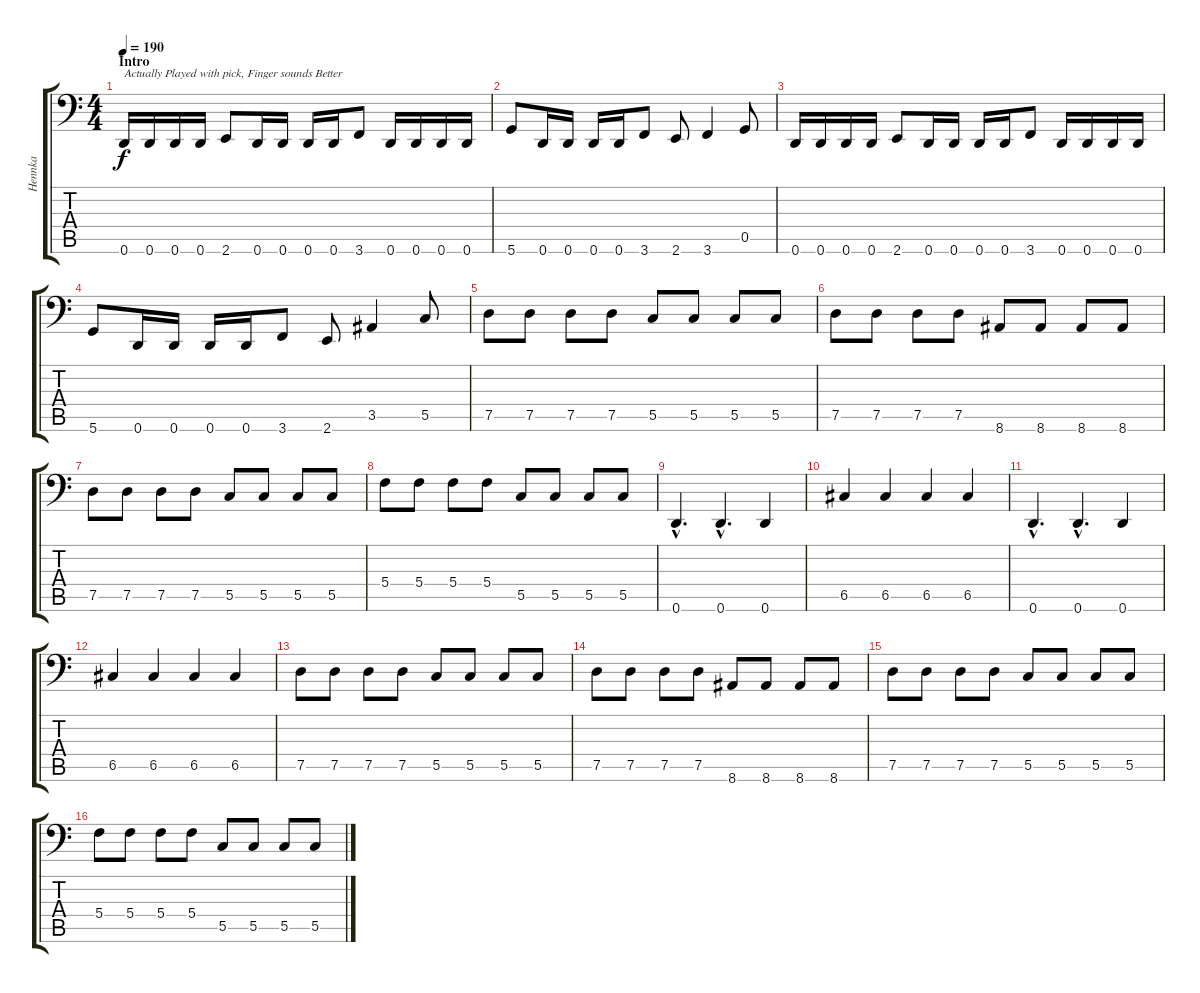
\track ("Hennka" "Hennka") {instrument electricbassfinger}
\staff {score tabs}
\tuning (D3 A2 F2 C2 G1 D1) {hide}
\ts (4 4)
\section ("" "Intro")
\tempo 190
\clef f4
\ks c
0.6.16{txt "Actually Played with pick, Finger sounds Better" dy f instrument electricbassfinger} 0.6.16 0.6.16 0.6.16 2.6.8 0.6.16 0.6.16 0.6.16 0.6.16 3.6.8 0.6.16 0.6.16 0.6.16 0.6.16 |
5.6.8 0.6.16 0.6.16 0.6.16 0.6.16 3.6.8 2.6.8 3.6.4 0.5.8 |
0.6.16 0.6.16 0.6.16 0.6.16 2.6.8 0.6.16 0.6.16 0.6.16 0.6.16 3.6.8 0.6.16 0.6.16 0.6.16 0.6.16 |
5.6.8 0.6.16 0.6.16 0.6.16 0.6.16 3.6.8 2.6.8 3.5.4 5.5.8 |
7.5.8 7.5.8 7.5.8 7.5.8 5.5.8 5.5.8 5.5.8 5.5.8 |
7.5.8 7.5.8 7.5.8 7.5.8 8.6.8 8.6.8 8.6.8 8.6.8 |
7.5.8 7.5.8 7.5.8 7.5.8 5.5.8 5.5.8 5.5.8 5.5.8 |
5.4.8 5.4.8 5.4.8 5.4.8 5.5.8 5.5.8 5.5.8 5.5.8 |
0.6{hac}.4{d} 0.6{hac}.4{d} 0.6.4 |
6.5.4 6.5.4 6.5.4 6.5.4 |
0.6{hac}.4{d} 0.6{hac}.4{d} 0.6.4 |
6.5.4 6.5.4 6.5.4 6.5.4 |
7.5.8 7.5.8 7.5.8 7.5.8 5.5.8 5.5.8 5.5.8 5.5.8 |
7.5.8 7.5.8 7.5.8 7.5.8 8.6.8 8.6.8 8.6.8 8.6.8 |
7.5.8 7.5.8 7.5.8 7.5.8 5.5.8 5.5.8 5.5.8 5.5.8 |
5.4.8 5.4.8 5.4.8 5.4.8 5.5.8 5.5.8 5.5.8 5.5.8
